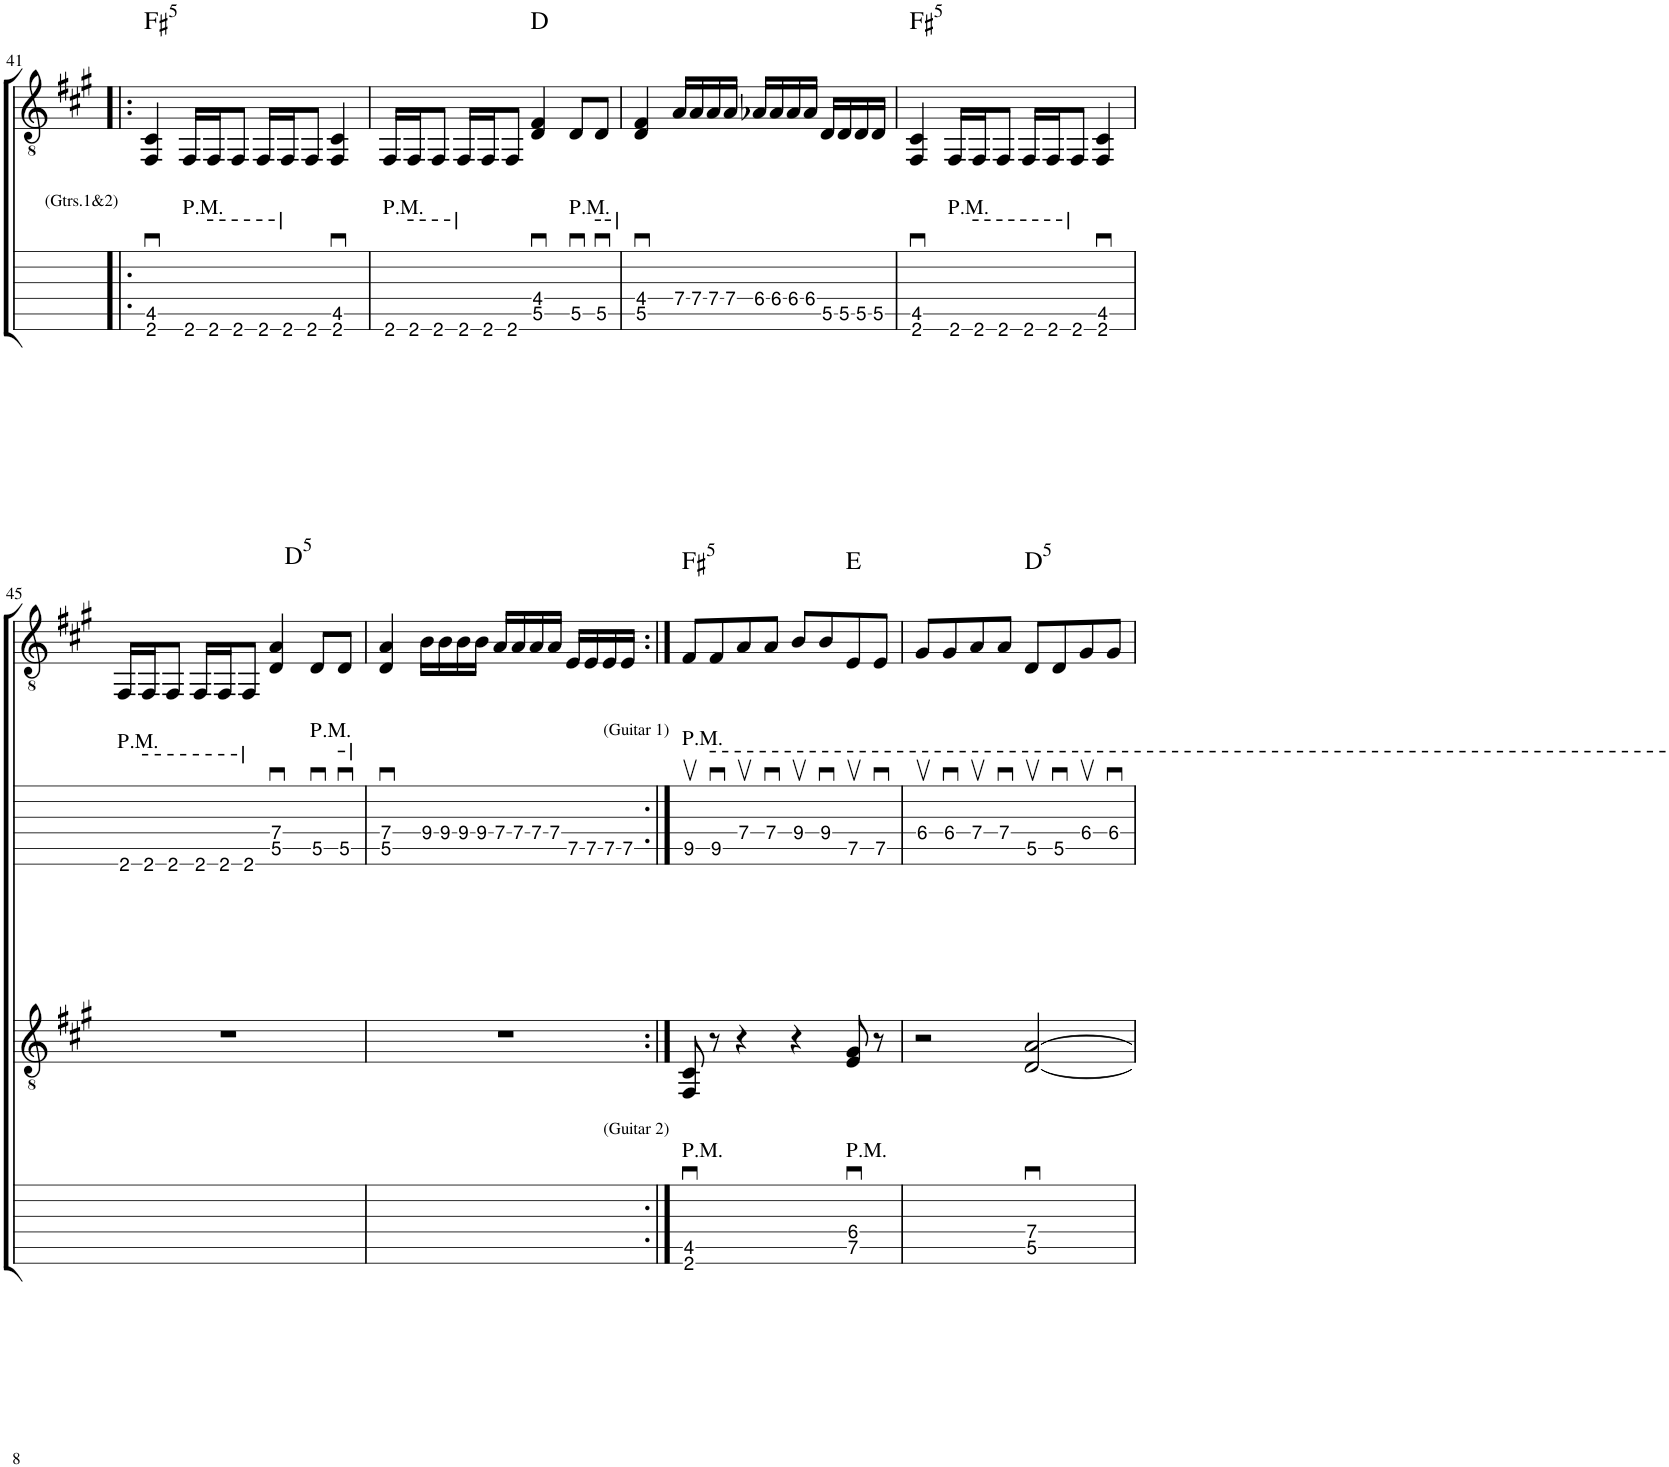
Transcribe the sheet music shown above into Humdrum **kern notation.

**kern	**kern	**kern	**kern	**harte
*part4	*part3	*part2	*part1	*part1
*staff4	*staff3	*staff2	*staff1	*
*I"Электрогитара	*I"Электрогитара	*I"Электрогитара	*I"Электрогитара	*
!!LO:PB:g=z
*	*clefGv2	*	*clefGv2	*
*k[f#c#g#]	*k[f#c#g#]	*k[f#c#g#]	*k[f#c#g#]	*
*M4/4	*M4/4	*M4/4	*M4/4	*
=41!|:	=41!|:	=41!|:	=41!|:	=41!|:
!	!	!	!LO:TX:a:t=F♯	!
!	!	!	!LO:TX:a:t=5	!
!	!	!LO:TX:a:t=(Gtrs.1&2)	!	!
1r	1r	4FF#u 4C#u	4FF#/ 4C#/	.
!	!	!LO:TX:a:t=P.M.	!	!
.	.	16FF#LL	16FF#/LL	.
.	.	16FF#J	16FF#/J	.
.	.	8FF#J	8FF#/J	.
.	.	16FF#LL	16FF#/LL	.
.	.	16FF#J	16FF#/J	.
.	.	8FF#J	8FF#/J	.
.	.	4FF#u 4C#u	4FF#/ 4C#/	.
!	!	!LO:TX:a:t=|	!	!
=42	=42	=42	=42	=42
!	!	!LO:TX:a:t=P.M.	!	!
1r	1r	16FF#LL	16FF#/LL	.
.	.	16FF#J	16FF#/J	.
.	.	8FF#J	8FF#/J	.
.	.	16FF#LL	16FF#/LL	.
.	.	16FF#J	16FF#/J	.
.	.	8FF#J	8FF#/J	.
.	.	4Du 4F#u	4D/ 4F#/	D:maj
!	!	!LO:TX:a:t=P.M.	!	!
.	.	8DuL	8D/L	.
.	.	8DuJ	8D/J	.
!	!	!LO:TX:a:t=|	!	!
!	!	!LO:TX:a:t=|	!	!
=43	=43	=43	=43	=43
1r	1r	4Du 4F#u	4D/ 4F#/	.
.	.	16ALL	16A/LL	.
.	.	16AJ	16A/	.
.	.	16AL	16A/	.
.	.	16AJJ	16A/JJ	.
.	.	16A-XLL	16A-X/LL	.
.	.	16A-J	16A-/	.
.	.	16A-L	16A-/	.
.	.	16A-JJ	16A-/JJ	.
.	.	16DLL	16D/LL	.
.	.	16DJ	16D/	.
.	.	16DL	16D/	.
.	.	16DJJ	16D/JJ	.
=44	=44	=44	=44	=44
!	!	!	!LO:TX:a:t=F♯	!
!	!	!	!LO:TX:a:t=5	!
1r	1r	4FF#u 4C#u	4FF#/ 4C#/	.
!	!	!LO:TX:a:t=P.M.	!	!
.	.	16FF#LL	16FF#/LL	.
.	.	16FF#J	16FF#/J	.
.	.	8FF#J	8FF#/J	.
.	.	16FF#LL	16FF#/LL	.
.	.	16FF#J	16FF#/J	.
.	.	8FF#J	8FF#/J	.
.	.	4FF#u 4C#u	4FF#/ 4C#/	.
!	!	!LO:TX:a:t=|	!	!
!!LO:LB:g=z
=45	=45	=45	=45	=45
!	!	!LO:TX:a:t=P.M.	!	!
1r	1r	16FF#LL	16FF#/LL	.
.	.	16FF#J	16FF#/J	.
.	.	8FF#J	8FF#/J	.
.	.	16FF#LL	16FF#/LL	.
.	.	16FF#J	16FF#/J	.
.	.	8FF#J	8FF#/J	.
!	!	!	!LO:TX:a:t=D	!
!	!	!	!LO:TX:a:t=5	!
.	.	4Du 4Au	4D/ 4A/	.
!	!	!LO:TX:a:t=P.M.	!	!
.	.	8DuL	8D/L	.
.	.	8DuJ	8D/J	.
!	!	!LO:TX:a:t=|	!	!
!	!	!LO:TX:a:t=|	!	!
=46	=46	=46	=46	=46
1r	1r	4Du 4Au	4D/ 4A/	.
.	.	16BLL	16B\LL	.
.	.	16BJ	16B\	.
.	.	16BL	16B\	.
.	.	16BJJ	16B\JJ	.
.	.	16ALL	16A/LL	.
.	.	16AJ	16A/	.
.	.	16AL	16A/	.
.	.	16AJJ	16A/JJ	.
.	.	16ELL	16E/LL	.
.	.	16EJ	16E/	.
.	.	16EL	16E/	.
.	.	16EJJ	16E/JJ	.
=47:|!	=47:|!	=47:|!	=47:|!	=47:|!
!	!	!	!LO:TX:a:t=F♯	!
!	!	!	!LO:TX:a:t=5	!
!	!	!LO:TX:a:t=P.M.	!	!
!	!	!LO:TX:a:t=(Guitar 1)	!	!
!LO:TX:a:t=P.M.	!	!	!	!
!LO:TX:a:t=(Guitar 2)	!	!	!	!
8FF#u 8C#u	8FF#/ 8C#/	8F#vL	8F#/L	.
8r	8r	8F#uJ	8F#/	.
4r	4r	8AvL	8A/	.
.	.	8AuJ	8A/J	.
4r	4r	8BvL	8B/L	.
.	.	8BuJ	8B/	.
!LO:TX:a:t=P.M.	!	!	!	!
8Eu 8G#u	8E/ 8G#/	8EvL	8E/	E:maj
8r	8r	8EuJ	8E/J	.
=48	=48	=48	=48	=48
2r	2r	8G#vL	8G#/L	.
.	.	8G#uJ	8G#/	.
.	.	8AvL	8A/	.
.	.	8AuJ	8A/J	.
!	!	!	!LO:TX:a:t=D	!
!	!	!	!LO:TX:a:t=5	!
[2Du [2Au	[2D/ [2A/	8DvL	8D/L	.
.	.	8DuJ	8D/	.
.	.	8G#vL	8G#/	.
.	.	8G#uJ	8G#/J	.
=	=	=	=	=
*-	*-	*-	*-	*-
